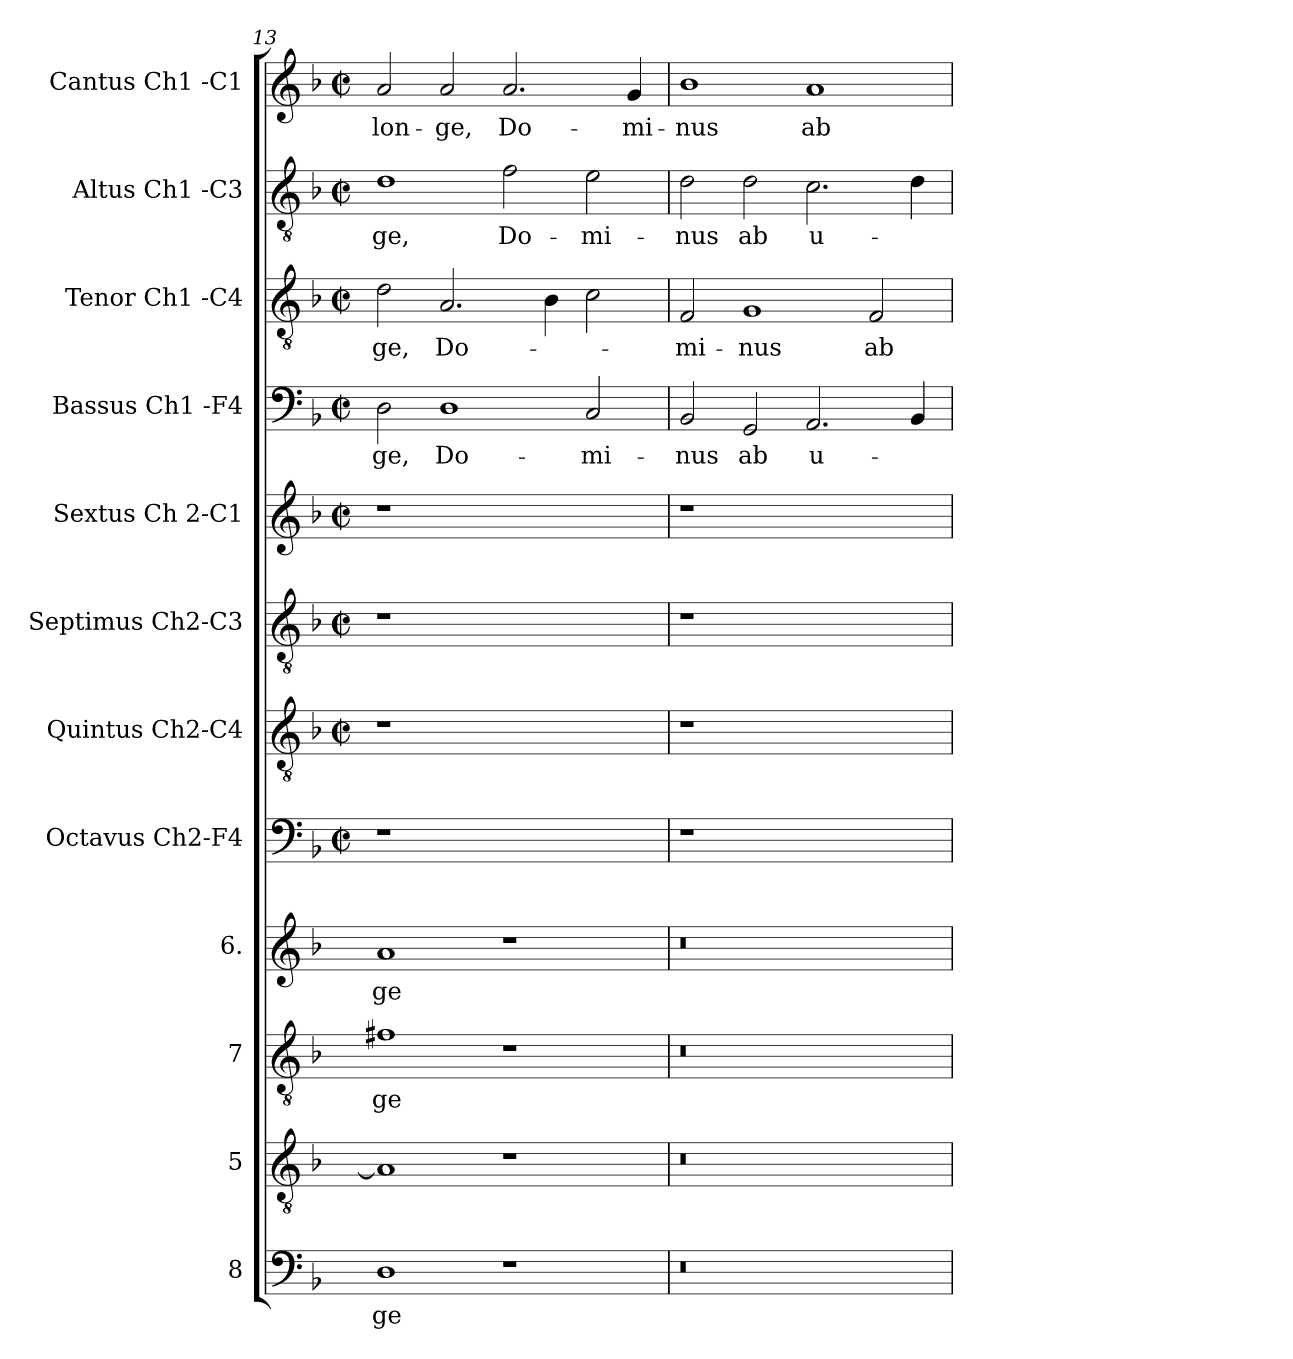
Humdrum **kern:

**kern	**text	**kern	**kern	**text	**kern	**text	**kern	**kern	**kern	**kern	**kern	**text	**kern	**text	**kern	**text	**kern	**text
*part12	*part12	*part11	*part10	*part10	*part9	*part9	*part8	*part7	*part6	*part5	*part4	*part4	*part3	*part3	*part2	*part2	*part1	*part1
*staff12	*staff12	*staff11	*staff10	*staff10	*staff9	*staff9	*staff8	*staff7	*staff6	*staff5	*staff4	*staff4	*staff3	*staff3	*staff2	*staff2	*staff1	*staff1
*I"8	*	*I"5	*I"7	*	*I"6.	*	*I"Octavus  Ch2-F4	*I"Quintus  Ch2-C4	*I"Septimus  Ch2-C3	*I"Sextus  Ch 2-C1	*I"Bassus  Ch1 -F4	*	*I"Tenor  Ch1 -C4	*	*I"Altus  Ch1 -C3	*	*I"Cantus  Ch1 -C1	*
*	*	*	*	*	*	*	*	*	*	*	*I'B	*	*I'T	*	*I'A	*	*I'C	*
!!LO:PB:g=z
*clefF4	*	*clefGv2	*clefGv2	*	*clefG2	*	*clefF4	*clefGv2	*clefGv2	*clefG2	*clefF4	*	*clefGv2	*	*clefGv2	*	*clefG2	*
*k[b-]	*	*k[b-]	*k[b-]	*	*k[b-]	*	*k[b-]	*k[b-]	*k[b-]	*k[b-]	*k[b-]	*	*k[b-]	*	*k[b-]	*	*k[b-]	*
*F:	*	*F:	*F:	*	*F:	*	*F:	*F:	*F:	*F:	*F:	*	*F:	*	*F:	*	*F:	*
*	*	*	*	*	*	*	*M2/2	*M2/2	*M2/2	*M2/2	*M2/2	*	*M2/2	*	*M2/2	*	*M2/2	*
*	*	*	*	*	*	*	*met(c|)	*met(c|)	*met(c|)	*met(c|)	*met(c|)	*	*met(c|)	*	*met(c|)	*	*met(c|)	*
=13	=13	=13	=13	=13	=13	=13	=13	=13	=13	=13	=13	=13	=13	=13	=13	=13	=13	=13
!	!LO:LY:b:cj	!	!	!LO:LY:b:cj	!	!LO:LY:b:cj	!	!	!	!	!	!LO:LY:b:cj	!	!LO:LY:b:cj	!	!LO:LY:b:cj	!	!LO:LY:b:cj
1D	-ge	1A]	1f#X	-ge	1a	-ge	1r	1r	1r	1r	2D\	-ge,	2d\	-ge,	1d	-ge,	2a/	lon-
!	!	!	!	!	!	!	!	!	!	!	!	!LO:LY:b:cj	!	!LO:LY:b:cj	!	!	!	!LO:LY:b:cj
.	.	.	.	.	.	.	.	.	.	.	1D	Do-	2.A/	Do-	.	.	2a/	-ge,
!	!	!	!	!	!	!	!	!	!	!	!	!	!	!	!	!LO:LY:b:cj	!	!LO:LY:b:cj
1r	.	1r	1r	.	1r	.	1ryy	1ryy	1ryy	1ryy	.	.	.	.	2f\	Do-	2.a/	Do-
.	.	.	.	.	.	.	.	.	.	.	.	.	4B-\	.	.	.	.	.
!	!	!	!	!	!	!	!	!	!	!	!	!LO:LY:b:cj	!	!	!	!LO:LY:b:cj	!	!
.	.	.	.	.	.	.	.	.	.	.	2C/	-mi-	2c\	.	2e\	-mi-	.	.
!	!	!	!	!	!	!	!	!	!	!	!	!	!	!	!	!	!	!LO:LY:b:cj
.	.	.	.	.	.	.	.	.	.	.	.	.	.	.	.	.	4g/	-mi-
=14	=14	=14	=14	=14	=14	=14	=14	=14	=14	=14	=14	=14	=14	=14	=14	=14	=14	=14
!	!	!	!	!	!	!	!	!	!	!	!	!LO:LY:b:cj	!	!LO:LY:b:cj	!	!LO:LY:b:cj	!	!LO:LY:b:cj
0r	.	0r	0r	.	0r	.	1r	1r	1r	1r	2BB-/	-nus	2F/	-mi-	2d\	-nus	1b-	-nus
!	!	!	!	!	!	!	!	!	!	!	!	!LO:LY:b:cj	!	!LO:LY:b:cj	!	!LO:LY:b:cj	!	!
.	.	.	.	.	.	.	.	.	.	.	2GG/	ab	1G	-nus	2d\	ab	.	.
!	!	!	!	!	!	!	!	!	!	!	!	!LO:LY:b:cj	!	!	!	!LO:LY:b:cj	!	!LO:LY:b:cj
.	.	.	.	.	.	.	1ryy	1ryy	1ryy	1ryy	2.AA/	u-	.	.	2.c\	u-	1a	ab
!	!	!	!	!	!	!	!	!	!	!	!	!	!	!LO:LY:b:cj	!	!	!	!
.	.	.	.	.	.	.	.	.	.	.	.	.	2F/	ab	.	.	.	.
.	.	.	.	.	.	.	.	.	.	.	4BB-/	.	.	.	4d\	.	.	.
=	=	=	=	=	=	=	=	=	=	=	=	=	=	=	=	=	=	=
*-	*-	*-	*-	*-	*-	*-	*-	*-	*-	*-	*-	*-	*-	*-	*-	*-	*-	*-
